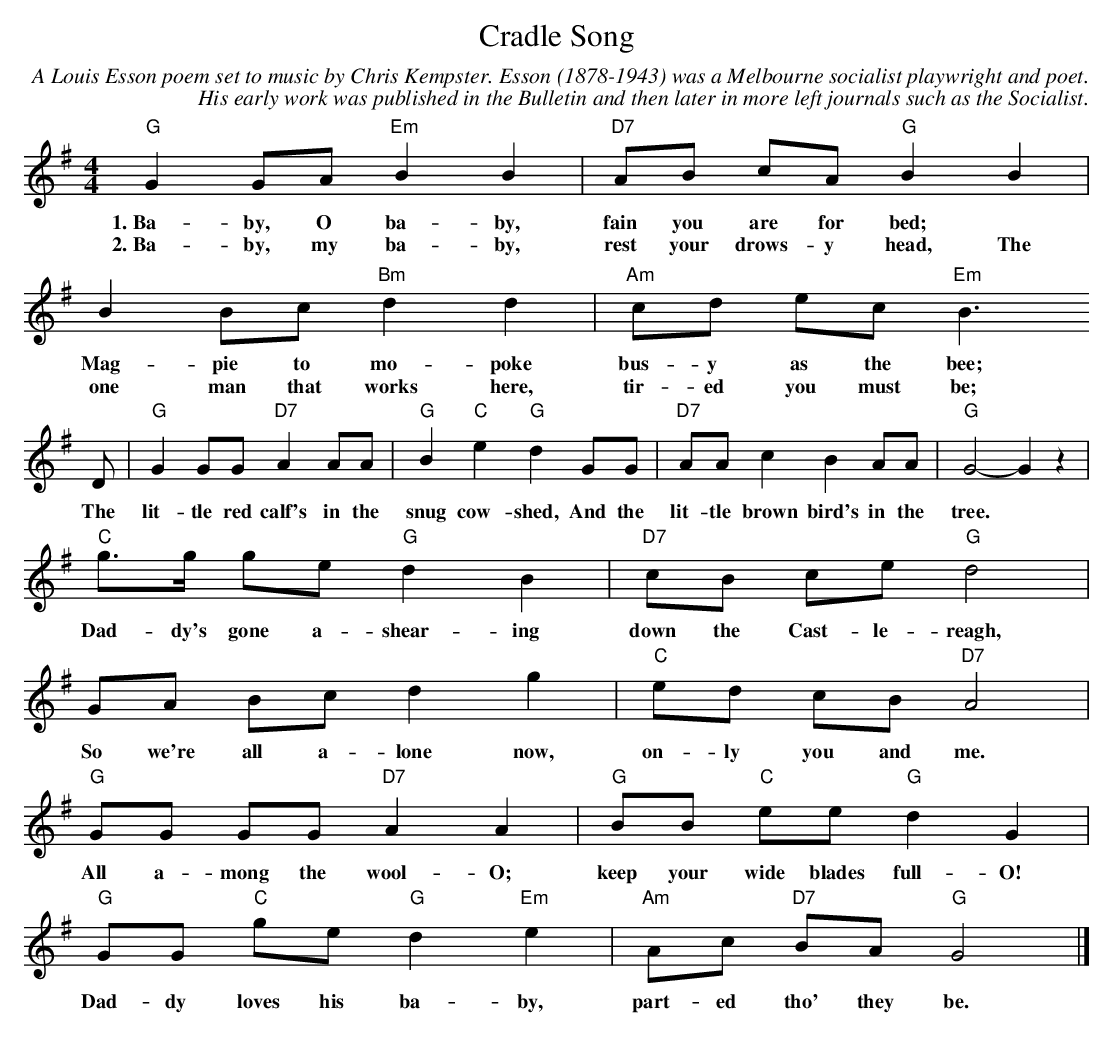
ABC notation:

X:1
T:Cradle Song
C:A Louis Esson poem set to music by Chris Kempster. Esson (1878-1943) was a Melbourne socialist playwright and poet.
C:His early work was published in the Bulletin and then later in more left journals such as the Socialist.
M:4/4
L:1/8
K:Gmaj
"G"G2GA "Em"B2B2|"D7"AB cA "G"B2B2|B2 Bc "Bm"d2d2|"Am"cd ec "Em"B3
w:1.~Ba-by, O ba-by, fain you are for bed;* Mag-pie to mo-poke bus-y as the bee;
w:2.~Ba-by, my ba-by, rest your drows-y head, The one man that works here, tir-ed you must be;
D|"G"G2GG"D7"A2AA|"G"B2"C"e2"G"d2 GG|"D7"AA c2B2AA|"G"G4-G2z2|
w: The lit-tle red calf's in the snug cow-shed, And the lit-tle brown bird's in the tree.
"C"g>g ge"G"d2B2|"D7"cB ce"G"d4|GA Bc d2g2|"C"ed cB "D7"A4|
w:Dad-dy's gone a-shear-ing down the Cast-le-reagh, So we're all a-lone now, on-ly you and me.
"G"GG GG"D7"A2A2|"G"BB "C"ee"G"d2 G2|"G"GG "C"ge"G"d2"Em"e2|"Am"Ac "D7"BA"G"G4|]
w:All a-mong the wool-O; keep your wide blades full-O! Dad-dy loves his ba-by, part-ed tho' they be.
